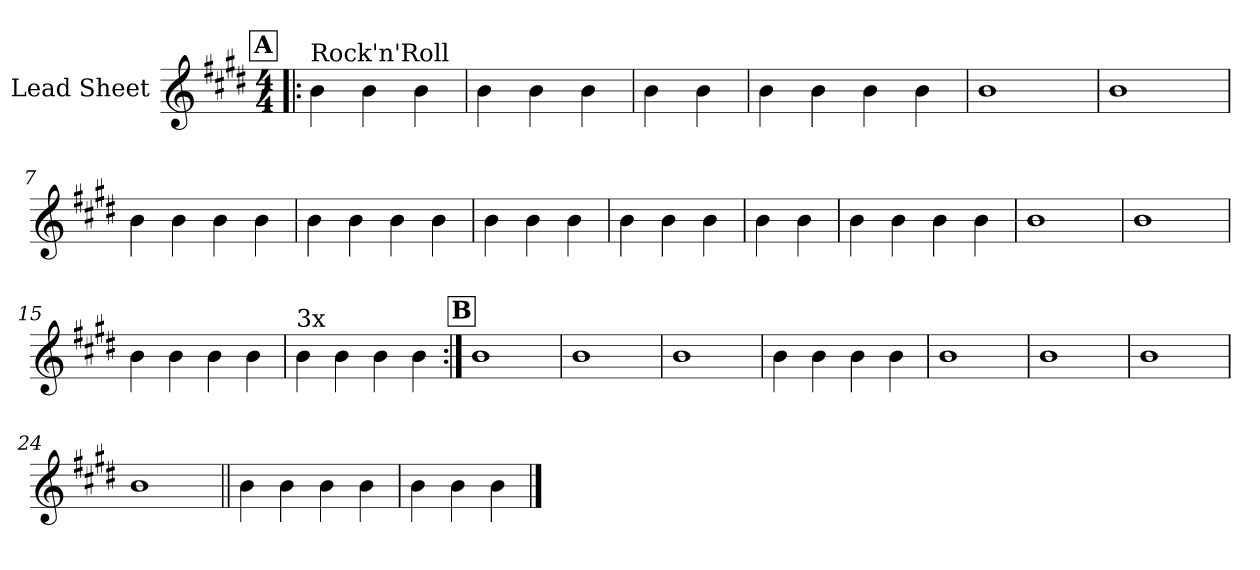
**kern
*part1
*staff1
*I"Lead Sheet
*clefG2
*k[f#c#g#d#]
*E:
*M4/4
*MM89
!!LO:REH:place=s1:a:fs=14:t=A
=1!|:
!LO:TX:a:t=Rock'n'Roll
4b\
4b\
4b\
=2
4b\
4b\
4b\
=3
4b\
4b\
=4
4b\
4b\
4b\
4b\
!!LO:LB:g=z
=5
1b
=6
1b
=7
4b\
4b\
4b\
4b\
=8
4b\
4b\
4b\
4b\
!!LO:LB:g=z
=9
4b\
4b\
4b\
=10
4b\
4b\
4b\
=11
4b\
4b\
=12
4b\
4b\
4b\
4b\
!!LO:LB:g=z
=13
1b
=14
1b
=15
4b\
4b\
4b\
4b\
=16
!LO:TX:a:t=3x
4b\
4b\
4b\
4b\
!!LO:LB:g=z
!!LO:REH:place=s1:a:fs=14:t=B
=17:|!
1b
=18
1b
=19
1b
=20
4b\
4b\
4b\
4b\
!!LO:LB:g=z
=21
1b
=22
1b
=23
1b
=24
1b
!!LO:LB:g=z
=25||
4b\
4b\
4b\
4b\
=26
4b\
4b\
4b\
==
*-
